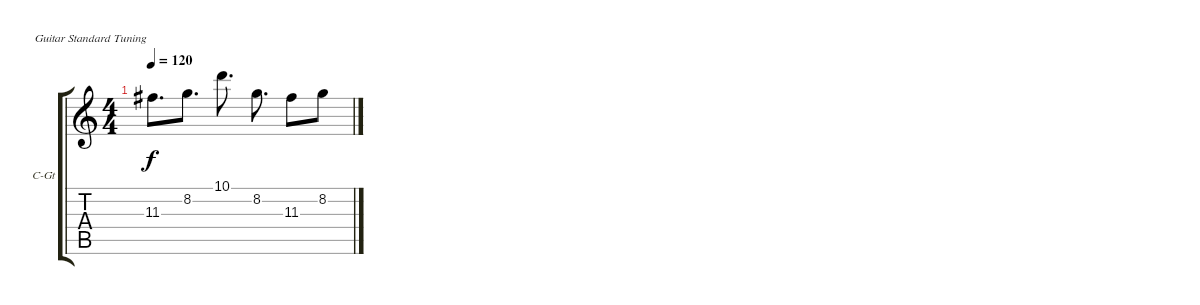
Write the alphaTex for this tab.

\bracketExtendMode groupsimilarinstruments
\firstSystemTrackNameOrientation horizontal
\otherSystemsTrackNameOrientation horizontal
\track ("Crean Guitar" "C-Gt") {instrument electricguitarclean}
\staff {score tabs}
\tuning (E4 B3 G3 D3 A2 E2)
\ts (4 4)
\tempo 120
\clef g2
\ks c
11.3.8{d dy f} 8.2.8{d} 10.1.8{d} 8.2.8{d} 11.3.8 8.2.8 |
\scale
0.322751 |
\scale
0.333333 |
\scale
0.333333 |
\scale
0.333333 |
\scale
0.333333 |
\scale
0.333333 |
\scale
0.333333 |
\scale
0.333333 |
\scale
0.333333 |
\scale
0.333333 |
\scale
0.333333 |
\scale
0.333333 |
\scale
0.333333 |
\scale
0.333333 |
\scale
0.333333
